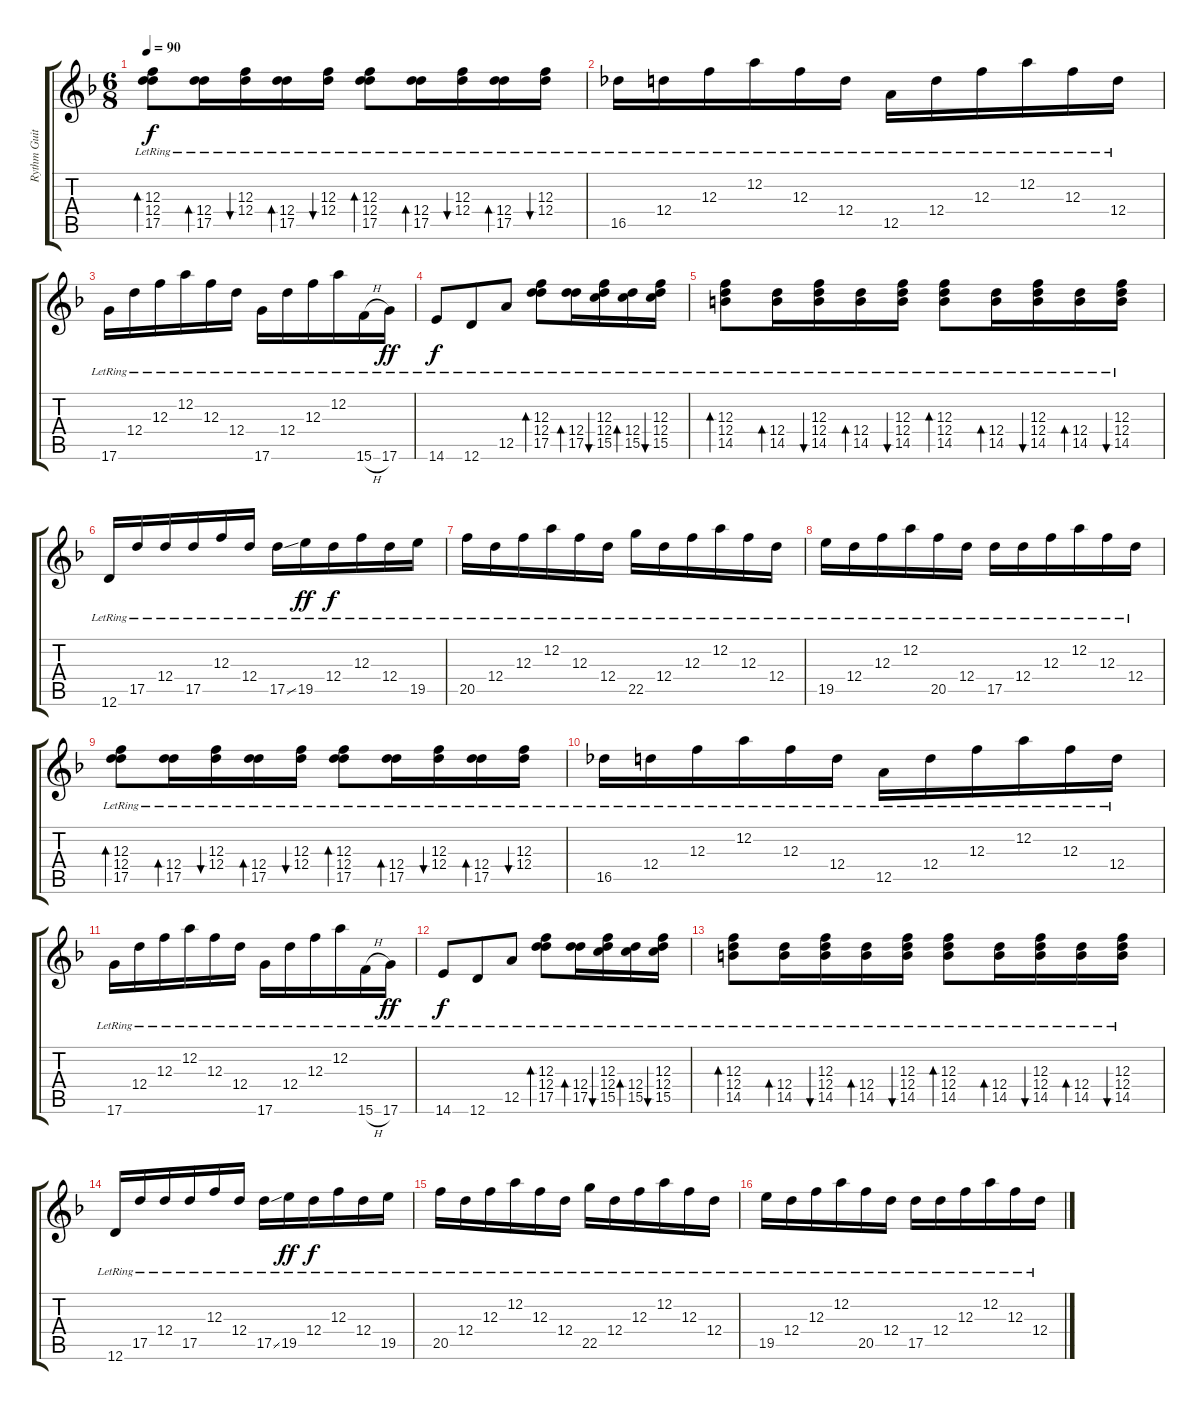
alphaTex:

\track ("Rythm Guitar 2" "Rythm Guit") {instrument distortionguitar}
\staff {score tabs}
\tuning (E4 A3 F3 D3 A2 D2) {hide}
\ts (6 8)
\tempo 90
\clef g2
\ks dminor
(12.3{lr} 12.4{lr} 17.5{lr}).8{bd 60 dy f} (12.4{lr} 17.5{lr}).16{bd 60} (12.3{lr} 12.4{lr}).16{bu 60} (12.4{lr} 17.5{lr}).16{bd 60} (12.3{lr} 12.4{lr}).16{bu 60} (12.3{lr} 12.4{lr} 17.5{lr}).8{bd 60} (12.4{lr} 17.5{lr}).16{bd 60} (12.3{lr} 12.4{lr}).16{bu 60} (12.4{lr} 17.5{lr}).16{bd 60} (12.3{lr} 12.4{lr}).16{bu 60} |
16.5{lr}.16 12.4{lr}.16 12.3{lr}.16 12.2{lr}.16 12.3{lr}.16 12.4{lr}.16 12.5{lr}.16 12.4{lr}.16 12.3{lr}.16 12.2{lr}.16 12.3{lr}.16 12.4{lr}.16 |
17.6{lr}.16 12.4{lr}.16 12.3{lr}.16 12.2{lr}.16 12.3{lr}.16 12.4{lr}.16 17.6{lr}.16 12.4{lr}.16 12.3{lr}.16 12.2{lr}.16 15.6{h lr}.16 17.6{lr}.16{dy ff} |
14.6{lr}.8{dy f} 12.6{lr}.8 12.5{lr}.8 (12.3{lr} 12.4{lr} 17.5{lr}).8{bd 60} (12.4{lr} 17.5{lr}).16{bd 60} (12.3{lr} 12.4{lr} 15.5{lr}).16{bu 60} (12.4{lr} 15.5{lr}).16{bd 60} (12.3{lr} 12.4{lr} 15.5{lr}).16{bu 60} |
(12.3{lr} 12.4{lr} 14.5{lr}).8{bd 60} (12.4{lr} 14.5{lr}).16{bd 60} (12.3{lr} 12.4{lr} 14.5{lr}).16{bu 60} (12.4{lr} 14.5{lr}).16{bd 60} (12.3{lr} 12.4{lr} 14.5{lr}).16{bu 60} (12.3{lr} 12.4{lr} 14.5{lr}).8{bd 60} (12.4{lr} 14.5{lr}).16{bd 60} (12.3{lr} 12.4{lr} 14.5{lr}).16{bu 60} (12.4{lr} 14.5{lr}).16{bd 60} (12.3{lr} 12.4{lr} 14.5{lr}).16{bu 60} |
12.6{lr}.16 17.5{lr}.16 12.4{lr}.16 17.5{lr}.16 12.3{lr}.16 12.4{lr}.16 17.5{ss lr}.16 19.5{lr}.16{dy ff} 12.4{lr}.16{dy f} 12.3{lr}.16 12.4{lr}.16 19.5{lr}.16 |
20.5{lr}.16 12.4{lr}.16 12.3{lr}.16 12.2{lr}.16 12.3{lr}.16 12.4{lr}.16 22.5{lr}.16 12.4{lr}.16 12.3{lr}.16 12.2{lr}.16 12.3{lr}.16 12.4{lr}.16 |
19.5{lr}.16 12.4{lr}.16 12.3{lr}.16 12.2{lr}.16 20.5{lr}.16 12.4{lr}.16 17.5{lr}.16 12.4{lr}.16 12.3{lr}.16 12.2{lr}.16 12.3{lr}.16 12.4{lr}.16 |
(12.3{lr} 12.4{lr} 17.5{lr}).8{bd 60} (12.4{lr} 17.5{lr}).16{bd 60} (12.3{lr} 12.4{lr}).16{bu 60} (12.4{lr} 17.5{lr}).16{bd 60} (12.3{lr} 12.4{lr}).16{bu 60} (12.3{lr} 12.4{lr} 17.5{lr}).8{bd 60} (12.4{lr} 17.5{lr}).16{bd 60} (12.3{lr} 12.4{lr}).16{bu 60} (12.4{lr} 17.5{lr}).16{bd 60} (12.3{lr} 12.4{lr}).16{bu 60} |
16.5{lr}.16 12.4{lr}.16 12.3{lr}.16 12.2{lr}.16 12.3{lr}.16 12.4{lr}.16 12.5{lr}.16 12.4{lr}.16 12.3{lr}.16 12.2{lr}.16 12.3{lr}.16 12.4{lr}.16 |
17.6{lr}.16 12.4{lr}.16 12.3{lr}.16 12.2{lr}.16 12.3{lr}.16 12.4{lr}.16 17.6{lr}.16 12.4{lr}.16 12.3{lr}.16 12.2{lr}.16 15.6{h lr}.16 17.6{lr}.16{dy ff} |
14.6{lr}.8{dy f} 12.6{lr}.8 12.5{lr}.8 (12.3{lr} 12.4{lr} 17.5{lr}).8{bd 60} (12.4{lr} 17.5{lr}).16{bd 60} (12.3{lr} 12.4{lr} 15.5{lr}).16{bu 60} (12.4{lr} 15.5{lr}).16{bd 60} (12.3{lr} 12.4{lr} 15.5{lr}).16{bu 60} |
(12.3{lr} 12.4{lr} 14.5{lr}).8{bd 60} (12.4{lr} 14.5{lr}).16{bd 60} (12.3{lr} 12.4{lr} 14.5{lr}).16{bu 60} (12.4{lr} 14.5{lr}).16{bd 60} (12.3{lr} 12.4{lr} 14.5{lr}).16{bu 60} (12.3{lr} 12.4{lr} 14.5{lr}).8{bd 60} (12.4{lr} 14.5{lr}).16{bd 60} (12.3{lr} 12.4{lr} 14.5{lr}).16{bu 60} (12.4{lr} 14.5{lr}).16{bd 60} (12.3{lr} 12.4{lr} 14.5{lr}).16{bu 60} |
12.6{lr}.16 17.5{lr}.16 12.4{lr}.16 17.5{lr}.16 12.3{lr}.16 12.4{lr}.16 17.5{ss lr}.16 19.5{lr}.16{dy ff} 12.4{lr}.16{dy f} 12.3{lr}.16 12.4{lr}.16 19.5{lr}.16 |
20.5{lr}.16 12.4{lr}.16 12.3{lr}.16 12.2{lr}.16 12.3{lr}.16 12.4{lr}.16 22.5{lr}.16 12.4{lr}.16 12.3{lr}.16 12.2{lr}.16 12.3{lr}.16 12.4{lr}.16 |
19.5{lr}.16 12.4{lr}.16 12.3{lr}.16 12.2{lr}.16 20.5{lr}.16 12.4{lr}.16 17.5{lr}.16 12.4{lr}.16 12.3{lr}.16 12.2{lr}.16 12.3{lr}.16 12.4{lr}.16
